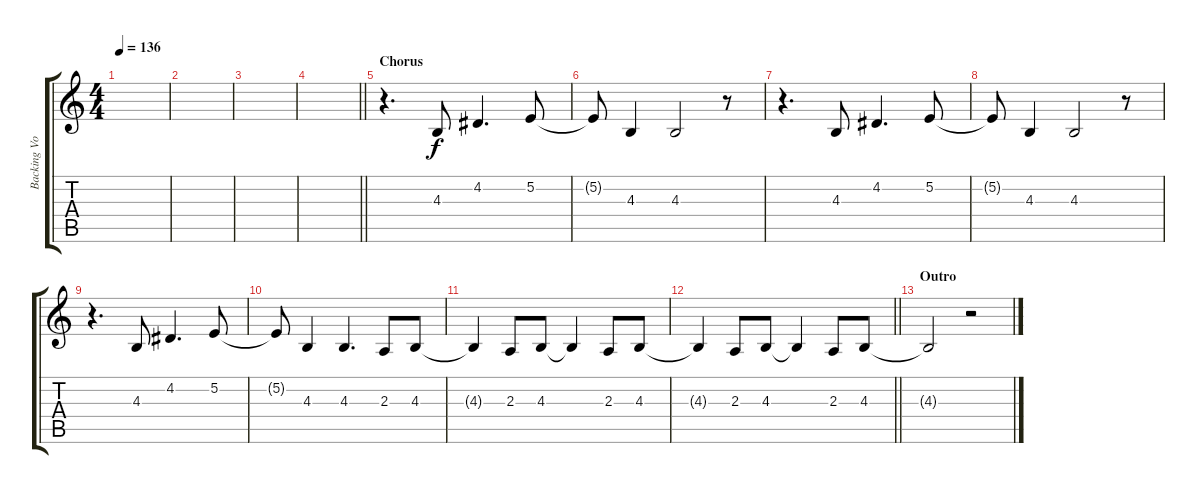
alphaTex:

\track ("Backing Vocals" "Backing Vo") {instrument oboe}
\staff {score tabs}
\tuning (E4 B3 G3 D3 A2 E2) {hide}
\ts (4 4)
\tempo 136
\clef g2
\ks c
|
|
|
\barLineRight lightlight
|
\section ("" "Chorus")
r.4{d} 4.3.8 4.2.4{d} 5.2.8 |
5.2{t}.8 4.3.4 4.3.2 r.8 |
r.4{d} 4.3.8 4.2.4{d} 5.2.8 |
5.2{t}.8 4.3.4 4.3.2 r.8 |
r.4{d} 4.3.8 4.2.4{d} 5.2.8 |
5.2{t}.8 4.3.4 4.3.4{d} 2.3.8 4.3.8 |
4.3{t}.4 2.3.8 4.3.8 4.3{t}.4 2.3.8 4.3.8 |
\barLineRight lightlight
4.3{t}.4 2.3.8 4.3.8 4.3{t}.4 2.3.8 4.3.8 |
\section ("" "Outro")
4.3{t}.2 r.2
